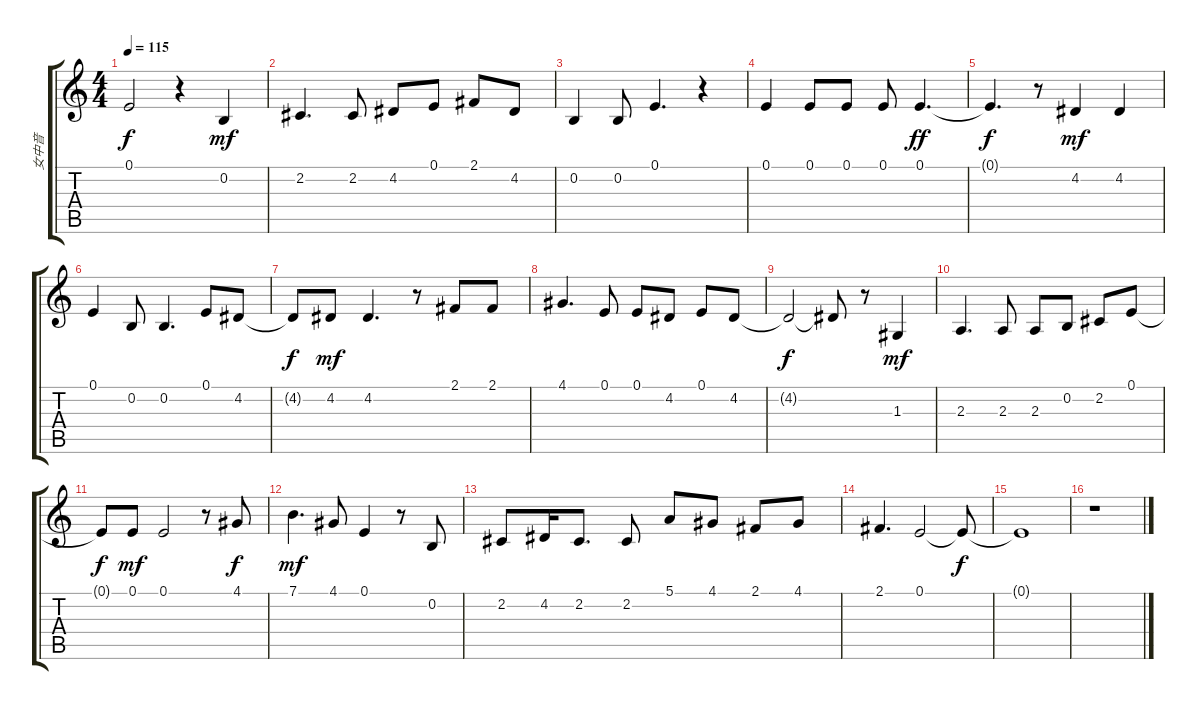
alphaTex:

\track ("女中音" "女中音") {instrument stringensemble1}
\staff {score tabs}
\tuning (E4 B3 G3 D3 A2 E2) {hide}
\ts (4 4)
\tempo 115
\clef g2
\ks c
0.1{t}.2{dy f} r.4 0.2.4{dy mf} |
2.2.4{d} 2.2.8 4.2.8 0.1.8 2.1.8 4.2.8 |
0.2.4 0.2.8 0.1.4{d} r.4 |
0.1.4 0.1.8 0.1.8 0.1.8 0.1.4{d dy ff} |
0.1{t}.4{d dy f} r.8 4.2.4{dy mf} 4.2.4 |
0.1.4 0.2.8 0.2.4{d} 0.1.8 4.2.8 |
4.2{t}.8{dy f} 4.2.8{dy mf} 4.2.4{d} r.8 2.1.8 2.1.8 |
4.1.4{d} 0.1.8 0.1.8 4.2.8 0.1.8 4.2.8 |
4.2{t}.2{dy f} 4.2{t}.8 r.8 1.3.4{dy mf} |
2.3.4{d} 2.3.8 2.3.8 0.2.8 2.2.8 0.1.8 |
0.1{t}.8{dy f} 0.1.8{dy mf} 0.1.2 r.8 4.1.8{dy f} |
7.1.4{d dy mf} 4.1.8 0.1.4 r.8 0.2.8 |
2.2.8 4.2.16 2.2.8{d} 2.2.8 5.1.8 4.1.8 2.1.8 4.1.8 |
2.1.4{d} 0.1.2 0.1{t}.8{dy f} |
0.1{t}.1 |
r.1
